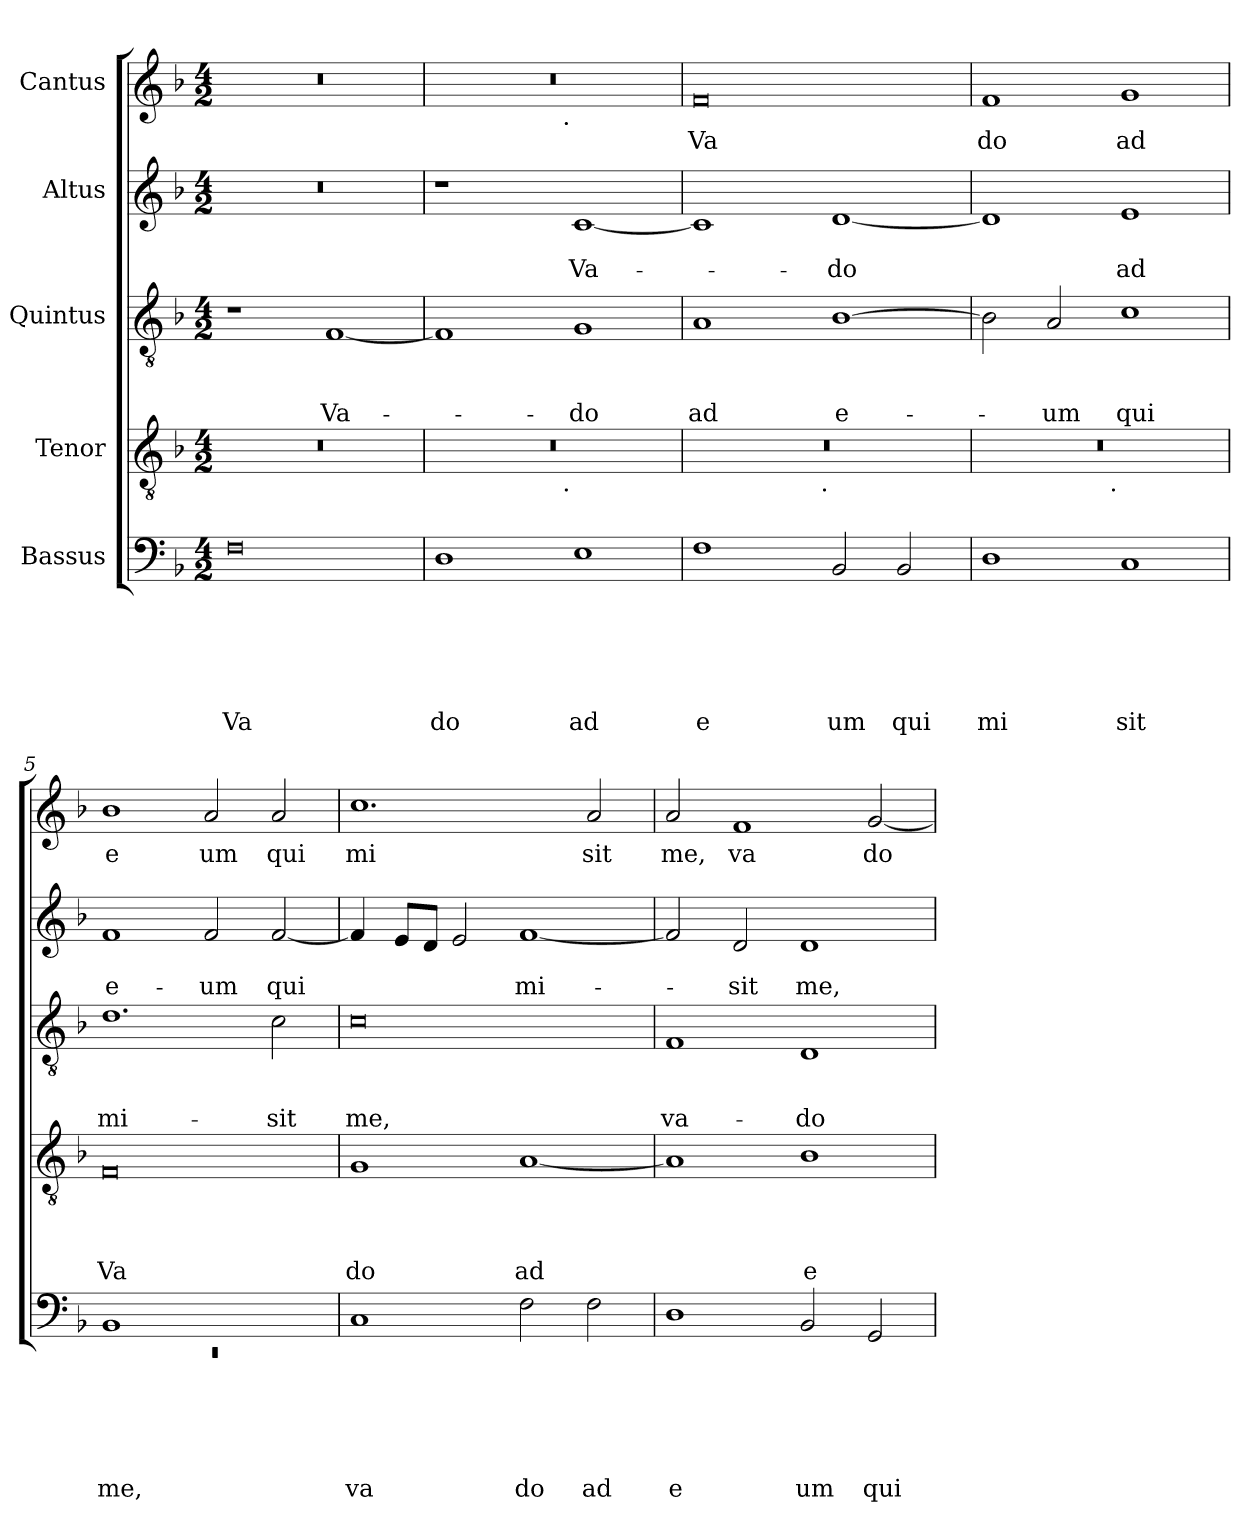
**kern	**text	**text	**text	**text	**text	**text	**kern	**text	**text	**text	**text	**kern	**text	**text	**text	**kern	**text	**text	**kern	**text
*part5	*part5	*part5	*part5	*part5	*part5	*part5	*part4	*part4	*part4	*part4	*part4	*part3	*part3	*part3	*part3	*part2	*part2	*part2	*part1	*part1
*staff5	*staff5	*staff5	*staff5	*staff5	*staff5	*staff5	*staff4	*staff4	*staff4	*staff4	*staff4	*staff3	*staff3	*staff3	*staff3	*staff2	*staff2	*staff2	*staff1	*staff1
*I"Bassus	*	*	*	*	*	*	*I"Tenor	*	*	*	*	*I"Quintus	*	*	*	*I"Altus	*	*	*I"Cantus	*
*clefF4	*	*	*	*	*	*	*clefGv2	*	*	*	*	*clefGv2	*	*	*	*clefG2	*	*	*clefG2	*
*k[b-]	*	*	*	*	*	*	*k[b-]	*	*	*	*	*k[b-]	*	*	*	*k[b-]	*	*	*k[b-]	*
*F:	*	*	*	*	*	*	*F:	*	*	*	*	*F:	*	*	*	*F:	*	*	*F:	*
*M4/2	*	*	*	*	*	*	*M4/2	*	*	*	*	*M4/2	*	*	*	*M4/2	*	*	*M4/2	*
=1	=1	=1	=1	=1	=1	=1	=1	=1	=1	=1	=1	=1	=1	=1	=1	=1	=1	=1	=1	=1
!	!	!	!	!	!	!LO:LY:b	!	!	!	!	!	!	!	!	!	!	!	!	!	!
0F	.	.	.	.	.	Va	0r	.	.	.	.	1r	.	.	.	0r	.	.	0r	.
!	!	!	!	!	!	!	!	!	!	!	!	!	!	!	!LO:LY:b	!	!	!	!	!
.	.	.	.	.	.	.	.	.	.	.	.	[<1F	.	.	Va-	.	.	.	.	.
=2	=2	=2	=2	=2	=2	=2	=2	=2	=2	=2	=2	=2	=2	=2	=2	=2	=2	=2	=2	=2
!	!	!	!	!	!	!LO:LY:b	!	!	!	!	!	!	!	!	!	!	!	!	!	!
*	*	*	*	*	*	*	*^	*	*	*	*	*	*	*	*	*	*	*	*^	*
1D	.	.	.	.	.	do	0r	2ryy	.	.	.	.	1F]	.	.	.	1r	.	.	0r	2ryy	.
.	.	.	.	.	.	.	.	4...ryy	.	.	.	.	.	.	.	.	.	.	.	.	4...ryy	.
!	!	!	!	!	!	!	!	!	!	!	!	!	!	!	!	!	!	!	!	!	!LO:TX:b:t=.	!
!	!	!	!	!	!	!	!	!LO:TX:b:t=.	!	!	!	!	!	!	!	!	!	!	!	!	!	!
.	.	.	.	.	.	.	.	1ryy	.	.	.	.	.	.	.	.	.	.	.	.	1ryy	.
!	!	!	!	!	!	!LO:LY:b	!	!	!	!	!	!	!	!	!	!LO:LY:b	!	!	!LO:LY:b	!	!	!
1E	.	.	.	.	.	ad	.	.	.	.	.	.	1G	.	.	-do	[<1c	.	Va-	.	.	.
.	.	.	.	.	.	.	.	32ryy	.	.	.	.	.	.	.	.	.	.	.	.	32ryy	.
=3	=3	=3	=3	=3	=3	=3	=3	=3	=3	=3	=3	=3	=3	=3	=3	=3	=3	=3	=3	=3	=3	=3
!	!	!	!	!	!	!LO:LY:b	!	!	!	!	!	!	!	!	!	!LO:LY:b	!	!	!	!	!	!LO:LY:b
*	*	*	*	*	*	*	*	*	*	*	*	*	*	*	*	*	*	*	*	*v	*v	*
1F	.	.	.	.	.	e	0r	2ryy	.	.	.	.	1A	.	.	ad	1c]	.	.	0f	Va
.	.	.	.	.	.	.	.	4...ryy	.	.	.	.	.	.	.	.	.	.	.	.	.
!	!	!	!	!	!	!	!	!LO:TX:b:t=.	!	!	!	!	!	!	!	!	!	!	!	!	!
.	.	.	.	.	.	.	.	1ryy	.	.	.	.	.	.	.	.	.	.	.	.	.
!	!	!	!	!	!	!LO:LY:b	!	!	!	!	!	!	!	!	!	!LO:LY:b:rj	!	!	!LO:LY:b	!	!
2BB-/	.	.	.	.	.	um	.	.	.	.	.	.	[>1B-	.	.	e-	[<1d	.	-do	.	.
!	!	!	!	!	!	!LO:LY:b	!	!	!	!	!	!	!	!	!	!	!	!	!	!	!
2BB-/	.	.	.	.	.	qui	.	.	.	.	.	.	.	.	.	.	.	.	.	.	.
.	.	.	.	.	.	.	.	32ryy	.	.	.	.	.	.	.	.	.	.	.	.	.
=4	=4	=4	=4	=4	=4	=4	=4	=4	=4	=4	=4	=4	=4	=4	=4	=4	=4	=4	=4	=4	=4
!	!	!	!	!	!	!LO:LY:b	!	!	!	!	!	!	!	!	!	!	!	!	!	!	!LO:LY:b
1D	.	.	.	.	.	mi	0r	2ryy	.	.	.	.	2B-\]	.	.	.	1d]	.	.	1f	do
!	!	!	!	!	!	!	!	!	!	!	!	!	!	!	!	!LO:LY:b	!	!	!	!	!
.	.	.	.	.	.	.	.	4...ryy	.	.	.	.	2A/	.	.	-um	.	.	.	.	.
!	!	!	!	!	!	!	!	!LO:TX:b:t=.	!	!	!	!	!	!	!	!	!	!	!	!	!
.	.	.	.	.	.	.	.	1ryy	.	.	.	.	.	.	.	.	.	.	.	.	.
!	!	!	!	!	!	!LO:LY:b	!	!	!	!	!	!	!	!	!	!LO:LY:b	!	!	!LO:LY:b	!	!LO:LY:b
1C	.	.	.	.	.	sit	.	.	.	.	.	.	1c	.	.	qui	1e	.	ad	1g	ad
.	.	.	.	.	.	.	.	32ryy	.	.	.	.	.	.	.	.	.	.	.	.	.
=5	=5	=5	=5	=5	=5	=5	=5	=5	=5	=5	=5	=5	=5	=5	=5	=5	=5	=5	=5	=5	=5
*^	*	*	*	*	*	*	*	*	*	*	*	*	*	*	*	*	*	*	*	*	*
!	!LO:N:vis=1	!	!	!	!	!	!LO:LY:b	!	!	!	!	!	!LO:LY:b	!	!	!	!LO:LY:b	!	!	!LO:LY:b	!	!LO:LY:b
*	*	*	*	*	*	*	*	*v	*v	*	*	*	*	*	*	*	*	*	*	*	*	*
1BB-	0rEE	.	.	.	.	.	me,	0F	.	.	.	Va	1.d	.	.	mi-	1f	.	e-	1b->	e
!	!	!	!	!	!	!	!	!	!	!	!	!	!	!	!	!	!	!	!LO:LY:b	!	!LO:LY:b
1ryy	.	.	.	.	.	.	.	.	.	.	.	.	.	.	.	.	2f/	.	-um	2a/	um
!	!	!	!	!	!	!	!	!	!	!	!	!	!	!	!	!LO:LY:b	!	!	!LO:LY:b	!	!LO:LY:b
.	.	.	.	.	.	.	.	.	.	.	.	.	2c\	.	.	-sit	[<2f/	.	qui	2a/	qui
*v	*v	*	*	*	*	*	*	*	*	*	*	*	*	*	*	*	*	*	*	*	*
=6	=6	=6	=6	=6	=6	=6	=6	=6	=6	=6	=6	=6	=6	=6	=6	=6	=6	=6	=6	=6
!	!	!	!	!	!	!LO:LY:b	!	!	!	!	!LO:LY:b	!	!	!	!LO:LY:b	!	!	!	!	!LO:LY:b
1C	.	.	.	.	.	va	1G	.	.	.	do	0c	.	.	me,	4f/]	.	.	1.cc	mi
.	.	.	.	.	.	.	.	.	.	.	.	.	.	.	.	8e/L	.	.	.	.
.	.	.	.	.	.	.	.	.	.	.	.	.	.	.	.	8d/J	.	.	.	.
.	.	.	.	.	.	.	.	.	.	.	.	.	.	.	.	2e/	.	.	.	.
!	!	!	!	!	!	!LO:LY:b	!	!	!	!	!LO:LY:b	!	!	!	!	!	!	!LO:LY:b	!	!
2F\	.	.	.	.	.	do	[<1A	.	.	.	ad	.	.	.	.	[<1f	.	mi-	.	.
!	!	!	!	!	!	!LO:LY:b	!	!	!	!	!	!	!	!	!	!	!	!	!	!LO:LY:b
2F\	.	.	.	.	.	ad	.	.	.	.	.	.	.	.	.	.	.	.	2a/	sit
=7	=7	=7	=7	=7	=7	=7	=7	=7	=7	=7	=7	=7	=7	=7	=7	=7	=7	=7	=7	=7
!	!	!	!	!	!	!LO:LY:b	!	!	!	!	!	!	!	!	!LO:LY:b	!	!	!	!	!LO:LY:b
1D	.	.	.	.	.	e	1A]	.	.	.	.	1F	.	.	va-	2f/]	.	.	2a/	me,
!	!	!	!	!	!	!	!	!	!	!	!	!	!	!	!	!	!	!LO:LY:b	!	!LO:LY:b
.	.	.	.	.	.	.	.	.	.	.	.	.	.	.	.	2d/	.	-sit	1f	va
!	!	!	!	!	!	!LO:LY:b	!	!	!	!	!LO:LY:b	!	!	!	!LO:LY:b	!	!	!LO:LY:b	!	!
2BB-/	.	.	.	.	.	um	1B-	.	.	.	e	1D	.	.	-do	1d	.	me,	.	.
!	!	!	!	!	!	!LO:LY:b	!	!	!	!	!	!	!	!	!	!	!	!	!	!LO:LY:b
2GG/	.	.	.	.	.	qui	.	.	.	.	.	.	.	.	.	.	.	.	[<2g/	do
=	=	=	=	=	=	=	=	=	=	=	=	=	=	=	=	=	=	=	=	=
*-	*-	*-	*-	*-	*-	*-	*-	*-	*-	*-	*-	*-	*-	*-	*-	*-	*-	*-	*-	*-
